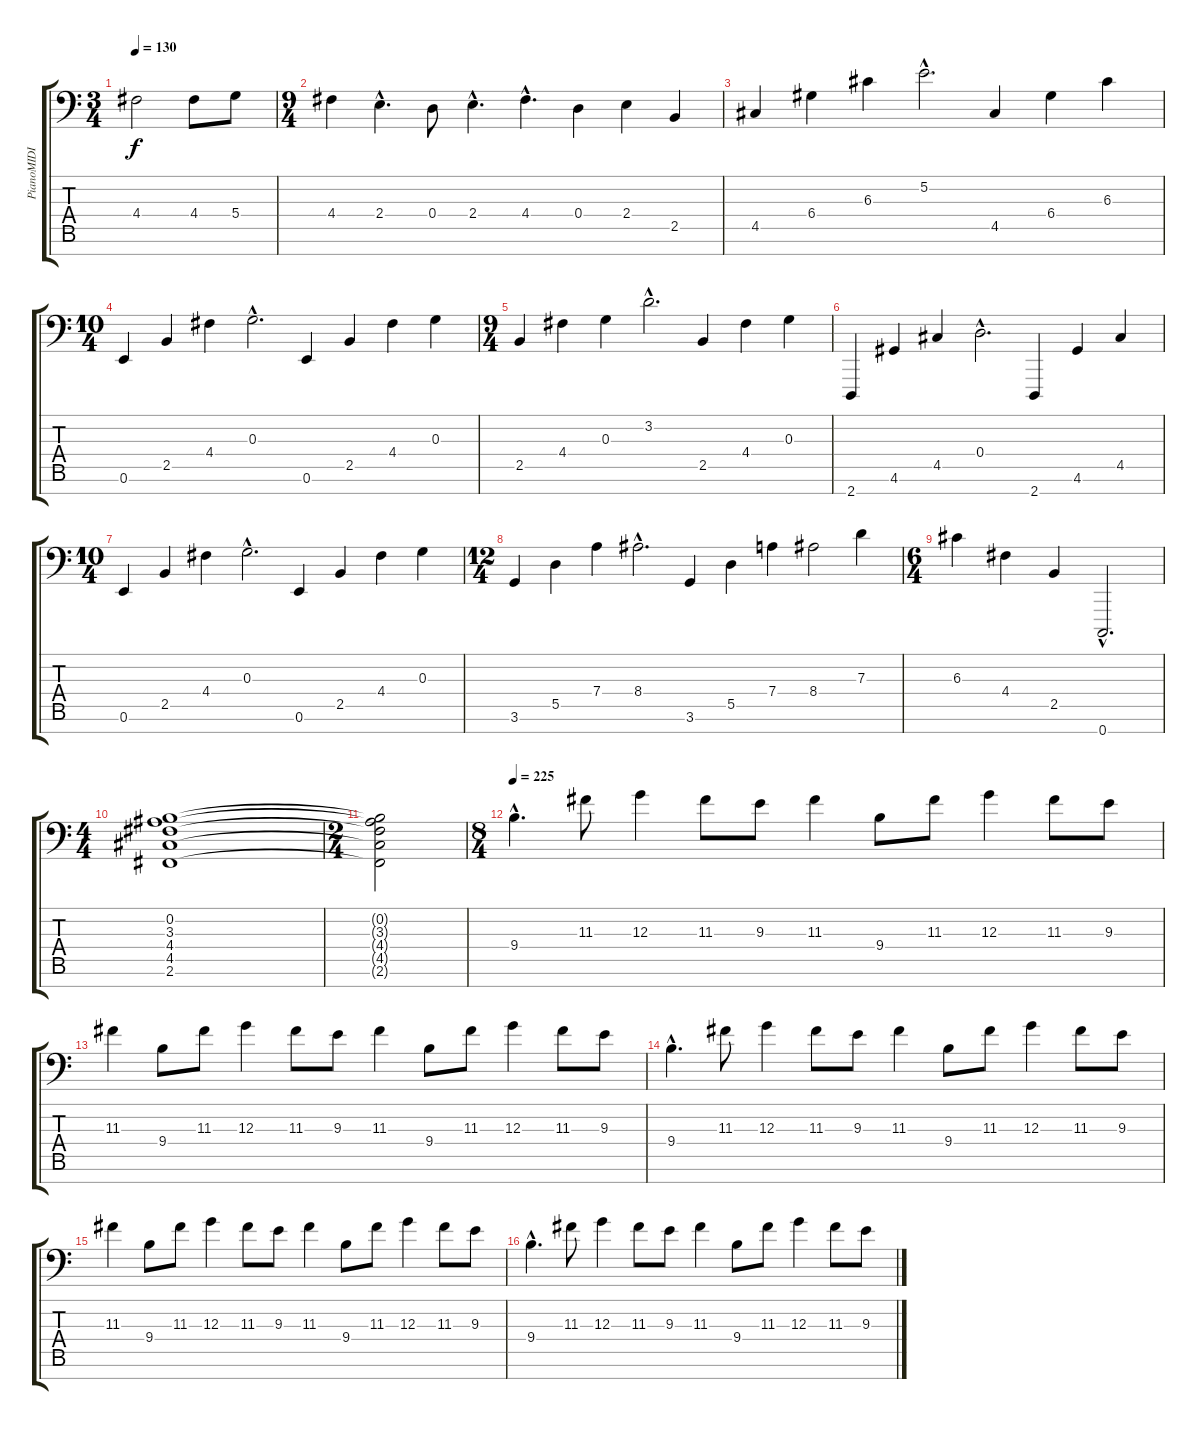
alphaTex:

\track ("PianoMIDI" "PianoMIDI") {instrument acousticgrandpiano}
\staff {score tabs}
\tuning (E4 B3 G3 D3 A2 E2 C-1) {hide}
\ts (3 4)
\tempo 130
\clef f4
\ks c
4.4.2{dy f} 4.4.8 5.4.8 |
\ts (9 4)
4.4.4 2.4{hac}.4{d} 0.4.8 2.4{hac}.4{d} 4.4{hac}.4{d} 0.4.4 2.4.4 2.5.4 |
4.5.4 6.4.4 6.3.4 5.2{hac}.2{d} 4.5.4 6.4.4 6.3.4 |
\ts (10 4)
0.6.4 2.5.4 4.4.4 0.3{hac}.2{d} 0.6.4 2.5.4 4.4.4 0.3.4 |
\ts (9 4)
2.5.4 4.4.4 0.3.4 3.2{hac}.2{d} 2.5.4 4.4.4 0.3.4 |
2.7.4 4.6.4 4.5.4 0.4{hac}.2{d} 2.7.4 4.6.4 4.5.4 |
\ts (10 4)
0.6.4 2.5.4 4.4.4 0.3{hac}.2{d} 0.6.4 2.5.4 4.4.4 0.3.4 |
\ts (12 4)
3.6.4 5.5.4 7.4.4 8.4{hac}.2{d} 3.6.4 5.5.4 7.4.4 8.4.2 7.3.4 |
\ts (6 4)
6.3.4 4.4.4 2.5.4 0.7{hac}.2{d} |
\ts (4 4)
(0.2 3.3 4.4 4.5 2.6).1 |
\ts (2 4)
(0.2{t} 3.3{t} 4.4{t} 4.5{t} 2.6{t}).2 |
\ts (8 4)
\tempo 225
9.4{hac}.4{d} 11.3.8 12.3.4 11.3.8 9.3.8 11.3.4 9.4.8 11.3.8 12.3.4 11.3.8 9.3.8 |
11.3.4 9.4.8 11.3.8 12.3.4 11.3.8 9.3.8 11.3.4 9.4.8 11.3.8 12.3.4 11.3.8 9.3.8 |
9.4{hac}.4{d} 11.3.8 12.3.4 11.3.8 9.3.8 11.3.4 9.4.8 11.3.8 12.3.4 11.3.8 9.3.8 |
11.3.4 9.4.8 11.3.8 12.3.4 11.3.8 9.3.8 11.3.4 9.4.8 11.3.8 12.3.4 11.3.8 9.3.8 |
9.4{hac}.4{d} 11.3.8 12.3.4 11.3.8 9.3.8 11.3.4 9.4.8 11.3.8 12.3.4 11.3.8 9.3.8
